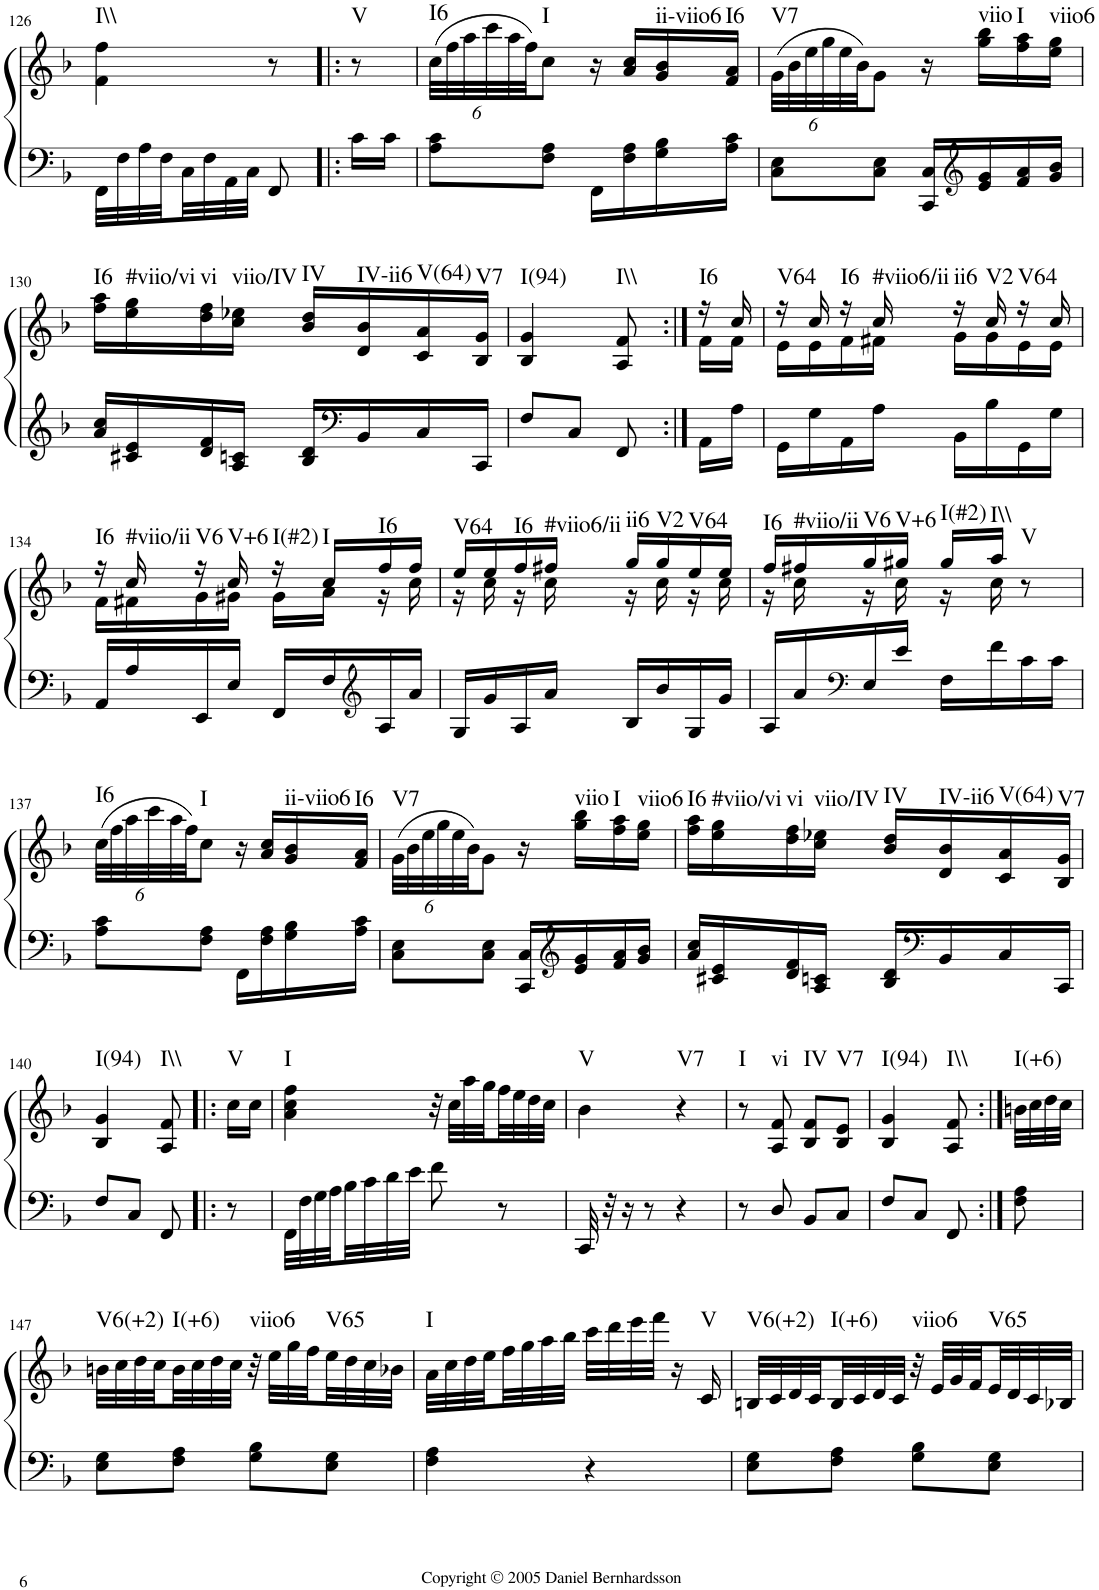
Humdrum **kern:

**kern	**kern	**harte
*part1	*part1	*part1
*staff2	*staff1	*
*I"Piano	*	*
*I'Pno.	*	*
!!LO:PB:g=z
*clefF4	*clefG2	*
*k[b-]	*k[b-]	*
*F:	*F:	*
*M2/4	*M2/4	*
=126	=126	=126
!	!	!LO:H:kt=I\\
32FF\LLL	4f\ 4ff\	N
32F\	.	.
32A\	.	.
32F\	.	.
32C\	.	.
32F\	.	.
32AA\	.	.
32C\JJJ	.	.
8FF/	8r	.
=127!|:	=127!|:	=127!|:
!	!	!LO:H:kt=V
16c\LL	8r	N
16c\JJ	.	.
=128	=128	=128
*	*Xbrackettup	*
!	!	!LO:H:kt=I6
8A\ 8c\L	(48cc\LLL	N
.	48ff\	.
.	48aa\	.
.	48ccc\	.
.	48aa\	.
.	48ff\JJ)	.
!	!	!LO:H:kt=I
8F\ 8A\J	8cc\J	N
16FF\LL	16r	.
16F\ 16A\	16a/ 16cc/LL	.
!	!	!LO:H:kt=ii-viio6
16G\ 16B-\	16g/ 16b-/	N
!	!	!LO:H:kt=I6
16A\ 16c\JJ	16f/ 16a/JJ	N
=129	=129	=129
!	!	!LO:H:kt=V7
8C\ 8E\L	(48g\LLL	N
.	48b-\	.
.	48ee\	.
.	48gg\	.
.	48ee\	.
.	48b-\JJ)	.
8C\ 8E\J	8g\J	.
16CC/ 16C/LL	16r	.
*clefG2	*	*
!	!	!LO:H:kt=viio
16e/ 16g/	16gg\ 16bb-\LL	N
!	!	!LO:H:kt=I
16f/ 16a/	16ff\ 16aa\	N
!	!	!LO:H:kt=viio6
16g/ 16b-/JJ	16ee\ 16gg\JJ	N
!!LO:LB:g=z
=130	=130	=130
!	!	!LO:H:kt=I6
16a/ 16cc/LL	16ff\ 16aa\LL	N
!	!	!LO:H:kt=#viio/vi
16c#X/ 16e/	16ee\ 16gg\	N
!	!	!LO:H:kt=vi
16d/ 16f/	16dd\ 16ff\	N
!	!	!LO:H:kt=viio/IV
16A/ 16cn/JJ	16cc\ 16ee-X\JJ	N
!	!	!LO:H:kt=IV
16B-/ 16d/LL	16b-/ 16dd/LL	N
*clefF4	*	*
!	!	!LO:H:kt=IV-ii6
16BB-/	16d/ 16b-/	N
!	!	!LO:H:kt=V(64)
16C/	16c/ 16a/	N
!	!	!LO:H:kt=V7
16CC/JJ	16B-/ 16g/JJ	N
=131	=131	=131
!	!	!LO:H:kt=I(94)
8F/L	4B-/ 4g/	N
8C/J	.	.
!	!	!LO:H:kt=I\\
8FF/	8A/ 8f/	N
=132:|!	=132:|!	=132:|!
*	*^	*
!	!	!	!LO:H:kt=I6
16AA\LL	16r	16f\LL	N
16A\JJ	16cc/	16f\JJ	.
=133	=133	=133	=133
!	!	!	!LO:H:kt=V64
16GG\LL	16r	16e\LL	N
16G\	16cc/	16e\	.
!	!	!	!LO:H:kt=I6
16AA\	16r	16f\	N
!	!	!	!LO:H:kt=#viio6/ii
16A\JJ	16cc/	16f#X\JJ	N
!	!	!	!LO:H:kt=ii6
16BB-\LL	16r	16g\LL	N
!	!	!	!LO:H:kt=V2
16B-\	16cc/	16g\	N
!	!	!	!LO:H:kt=V64
16GG\	16r	16e\	N
16G\JJ	16cc/	16e\JJ	.
!!LO:LB:g=z	!!
=134	=134	=134	=134
!	!	!	!LO:H:kt=I6
16AA/LL	16r	16f\LL	N
!	!	!	!LO:H:kt=#viio/ii
16A/	16cc/	16f#X\	N
!	!	!	!LO:H:kt=V6
16EE/	16r	16g\	N
!	!	!	!LO:H:kt=V+6
16E/JJ	16cc/	16g#X\JJ	N
!	!	!	!LO:H:kt=I(#2)
16FF/LL	16r	16g#\LL	N
!	!	!	!LO:H:kt=I
16F/	16cc/LL	16a\JJ	N
*clefG2	*	*	*
!	!	!	!LO:H:kt=I6
16A/	16ff/	16r	N
16a/JJ	16ff/JJ	16cc\	.
=135	=135	=135	=135
!	!	!	!LO:H:kt=V64
16G/LL	16ee/LL	16r	N
16g/	16ee/	16cc\	.
!	!	!	!LO:H:kt=I6
16A/	16ff/	16r	N
!	!	!	!LO:H:kt=#viio6/ii
16a/JJ	16ff#X/JJ	16cc\	N
!	!	!	!LO:H:kt=ii6
16B-/LL	16gg/LL	16r	N
!	!	!	!LO:H:kt=V2
16b-/	16gg/	16cc\	N
!	!	!	!LO:H:kt=V64
16G/	16ee/	16r	N
16g/JJ	16ee/JJ	16cc\	.
=136	=136	=136	=136
!	!	!	!LO:H:kt=I6
16A/LL	16ff/LL	16r	N
!	!	!	!LO:H:kt=#viio/ii
16a/	16ff#X/	16cc\	N
*clefF4	*	*	*
!	!	!	!LO:H:kt=V6
16E/	16gg/	16r	N
!	!	!	!LO:H:kt=V+6
16e/JJ	16gg#X/JJ	16cc\	N
!	!	!	!LO:H:kt=I(#2)
16F\LL	16gg#/LL	16r	N
!	!	!	!LO:H:kt=I\\
16f\	16aa/JJ	16cc\	N
!	!	!	!LO:H:kt=V
16c\	8r	8ryy	N
16c\JJ	.	.	.
*	*v	*v	*
!!LO:LB:g=z
=137	=137	=137
!	!	!LO:H:kt=I6
8A\ 8c\L	(48cc\LLL	N
.	48ff\	.
.	48aa\	.
.	48ccc\	.
.	48aa\	.
.	48ff\JJ)	.
!	!	!LO:H:kt=I
8F\ 8A\J	8cc\J	N
16FF\LL	16r	.
16F\ 16A\	16a/ 16cc/LL	.
!	!	!LO:H:kt=ii-viio6
16G\ 16B-\	16g/ 16b-/	N
!	!	!LO:H:kt=I6
16A\ 16c\JJ	16f/ 16a/JJ	N
=138	=138	=138
!	!	!LO:H:kt=V7
8C\ 8E\L	(48g\LLL	N
.	48b-\	.
.	48ee\	.
.	48gg\	.
.	48ee\	.
.	48b-\JJ)	.
8C\ 8E\J	8g\J	.
16CC/ 16C/LL	16r	.
*clefG2	*	*
!	!	!LO:H:kt=viio
16e/ 16g/	16gg\ 16bb-\LL	N
!	!	!LO:H:kt=I
16f/ 16a/	16ff\ 16aa\	N
!	!	!LO:H:kt=viio6
16g/ 16b-/JJ	16ee\ 16gg\JJ	N
=139	=139	=139
!	!	!LO:H:kt=I6
16a/ 16cc/LL	16ff\ 16aa\LL	N
!	!	!LO:H:kt=#viio/vi
16c#X/ 16e/	16ee\ 16gg\	N
!	!	!LO:H:kt=vi
16d/ 16f/	16dd\ 16ff\	N
!	!	!LO:H:kt=viio/IV
16A/ 16cn/JJ	16cc\ 16ee-X\JJ	N
!	!	!LO:H:kt=IV
16B-/ 16d/LL	16b-/ 16dd/LL	N
*clefF4	*	*
!	!	!LO:H:kt=IV-ii6
16BB-/	16d/ 16b-/	N
!	!	!LO:H:kt=V(64)
16C/	16c/ 16a/	N
!	!	!LO:H:kt=V7
16CC/JJ	16B-/ 16g/JJ	N
!!LO:LB:g=z
=140	=140	=140
!	!	!LO:H:kt=I(94)
8F/L	4B-/ 4g/	N
8C/J	.	.
!	!	!LO:H:kt=I\\
8FF/	8A/ 8f/	N
=141!|:	=141!|:	=141!|:
!	!	!LO:H:kt=V
8r	16cc\LL	N
.	16cc\JJ	.
=142	=142	=142
!	!	!LO:H:kt=I
32FF\LLL	4a\ 4cc\ 4ff\	N
32F\	.	.
32G\	.	.
32A\	.	.
32B-\	.	.
32c\	.	.
32d\	.	.
32e\JJJ	.	.
8f\	32r	.
.	32cc\LLL	.
.	32aa\	.
.	32gg\	.
8r	32ff\	.
.	32ee\	.
.	32dd\	.
.	32cc\JJJ	.
=143	=143	=143
!	!	!LO:H:kt=V
32CC/	4b-\	N
32r	.	.
16r	.	.
8r	.	.
!	!	!LO:H:kt=V7
4r	4r	N
=144	=144	=144
!	!	!LO:H:kt=I
8r	8r	N
!	!	!LO:H:kt=vi
8D/	8A/ 8f/	N
!	!	!LO:H:kt=IV
8BB-/L	8B-/ 8f/L	N
!	!	!LO:H:kt=V7
8C/J	8B-/ 8e/J	N
=145	=145	=145
!	!	!LO:H:kt=I(94)
8F/L	4B-/ 4g/	N
8C/J	.	.
!	!	!LO:H:kt=I\\
8FF/	8A/ 8f/	N
=146:|!	=146:|!	=146:|!
!	!	!LO:H:kt=I(+6)
8F\ 8A\	32bn\LLL	N
.	32cc\	.
.	32dd\	.
.	32cc\JJJ	.
!!LO:LB:g=z
=147	=147	=147
!	!	!LO:H:kt=V6(+2)
8E\ 8G\L	32bn\LLL	N
.	32cc\	.
.	32dd\	.
.	32cc\	.
!	!	!LO:H:kt=I(+6)
8F\ 8A\J	32b\	N
.	32cc\	.
.	32dd\	.
.	32cc\JJJ	.
!	!	!LO:H:kt=viio6
8G\ 8B-\L	32r	N
.	32ee\LLL	.
.	32gg\	.
.	32ff\	.
!	!	!LO:H:kt=V65
8E\ 8G\J	32ee\	N
.	32dd\	.
.	32cc\	.
.	32b-X\JJJ	.
=148	=148	=148
!	!	!LO:H:kt=I
4F\ 4A\	32a\LLL	N
.	32cc\	.
.	32dd\	.
.	32ee\	.
.	32ff\	.
.	32gg\	.
.	32aa\	.
.	32bb-\JJJ	.
4r	32ccc\LLL	.
.	32ddd\	.
.	32eee\	.
.	32fff\JJJ	.
.	16r	.
!	!	!LO:H:kt=V
.	16c/	N
=149	=149	=149
!	!	!LO:H:kt=V6(+2)
8E\ 8G\L	32Bn/LLL	N
.	32c/	.
.	32d/	.
.	32c/	.
!	!	!LO:H:kt=I(+6)
8F\ 8A\J	32B/	N
.	32c/	.
.	32d/	.
.	32c/JJJ	.
!	!	!LO:H:kt=viio6
8G\ 8B-\L	32r	N
.	32e/LLL	.
.	32g/	.
.	32f/	.
!	!	!LO:H:kt=V65
8E\ 8G\J	32e/	N
.	32d/	.
.	32c/	.
.	32B-X/JJJ	.
=	=	=
*-	*-	*-
